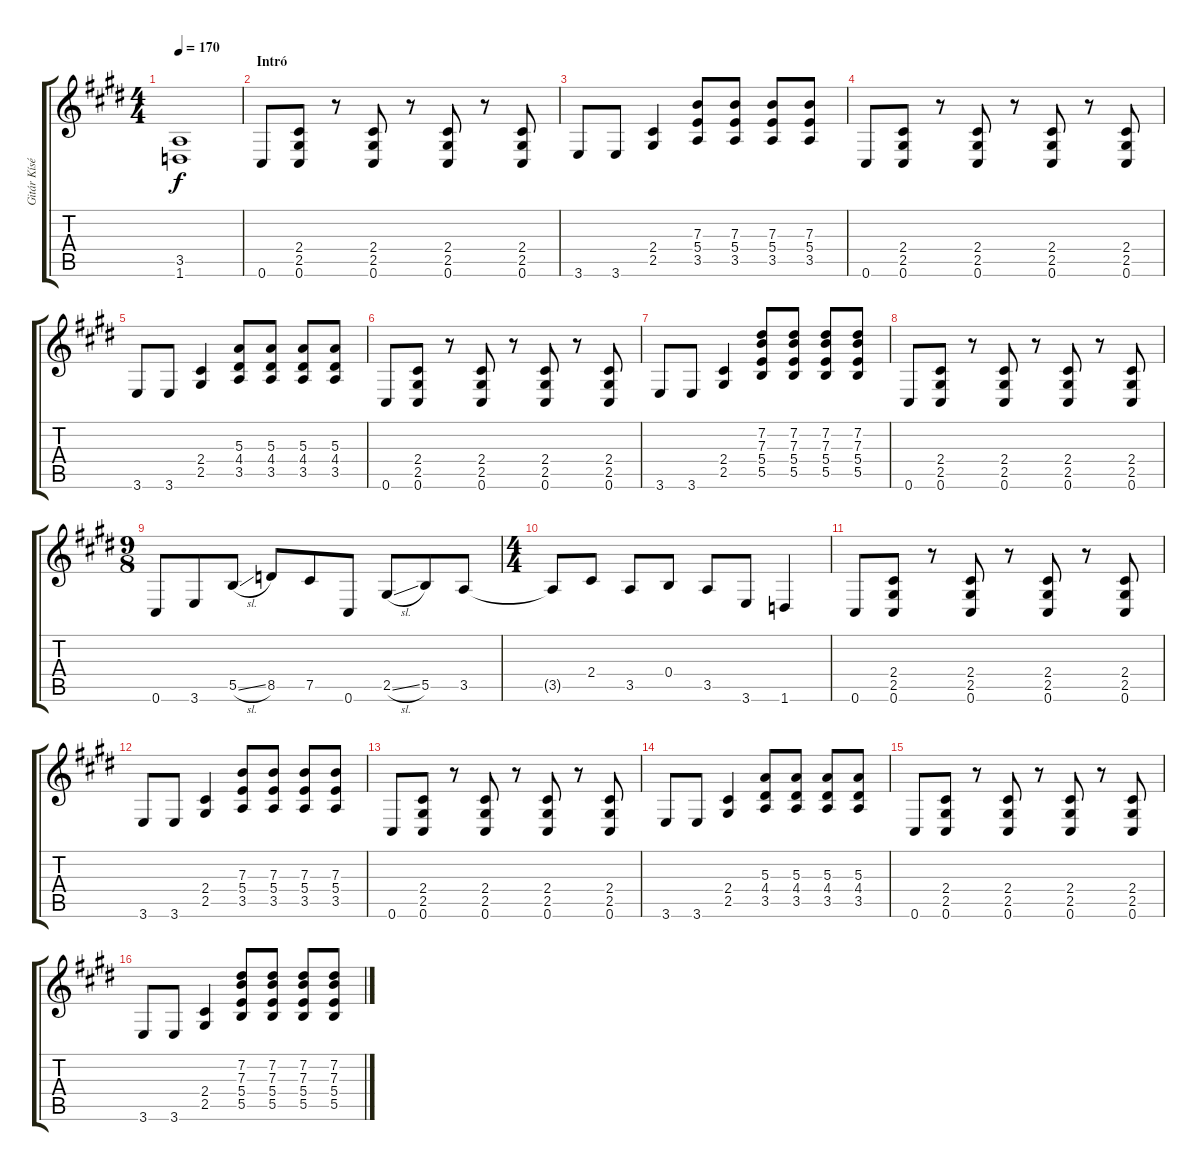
\track ("Gitár Kíséret 2" "Gitár Kísé") {instrument distortionguitar}
\staff {score tabs}
\tuning (Db4 Ab3 E3 B2 Gb2 Db2) {hide}
\ts (4 4)
\tempo 170
\clef g2
\ks c#minor
(3.5{t} 1.6{t}).1{dy f} |
\section ("" "Intró")
0.6.8 (2.4 2.5 0.6).8 r.8 (2.4 2.5 0.6).8 r.8 (2.4 2.5 0.6).8 r.8 (2.4 2.5 0.6).8 |
3.6.8 3.6.8 (2.4 2.5).4 (7.3 5.4 3.5).8 (7.3 5.4 3.5).8 (7.3 5.4 3.5).8 (7.3 5.4 3.5).8 |
0.6.8 (2.4 2.5 0.6).8 r.8 (2.4 2.5 0.6).8 r.8 (2.4 2.5 0.6).8 r.8 (2.4 2.5 0.6).8 |
3.6.8 3.6.8 (2.4 2.5).4 (5.3 4.4 3.5).8 (5.3 4.4 3.5).8 (5.3 4.4 3.5).8 (5.3 4.4 3.5).8 |
0.6.8 (2.4 2.5 0.6).8 r.8 (2.4 2.5 0.6).8 r.8 (2.4 2.5 0.6).8 r.8 (2.4 2.5 0.6).8 |
3.6.8 3.6.8 (2.4 2.5).4 (7.2 7.3 5.4 5.5).8 (7.2 7.3 5.4 5.5).8 (7.2 7.3 5.4 5.5).8 (7.2 7.3 5.4 5.5).8 |
0.6.8 (2.4 2.5 0.6).8 r.8 (2.4 2.5 0.6).8 r.8 (2.4 2.5 0.6).8 r.8 (2.4 2.5 0.6).8 |
\ts (9 8)
0.6.8 3.6.8 5.5{sl}.8 8.5.8 7.5.8 0.6.8 2.5{sl}.8 5.5.8 3.5.8 |
\ts (4 4)
3.5{t}.8 2.4.8 3.5.8 0.4.8 3.5.8 3.6.8 1.6.4 |
0.6.8 (2.4 2.5 0.6).8 r.8 (2.4 2.5 0.6).8 r.8 (2.4 2.5 0.6).8 r.8 (2.4 2.5 0.6).8 |
3.6.8 3.6.8 (2.4 2.5).4 (7.3 5.4 3.5).8 (7.3 5.4 3.5).8 (7.3 5.4 3.5).8 (7.3 5.4 3.5).8 |
0.6.8 (2.4 2.5 0.6).8 r.8 (2.4 2.5 0.6).8 r.8 (2.4 2.5 0.6).8 r.8 (2.4 2.5 0.6).8 |
3.6.8 3.6.8 (2.4 2.5).4 (5.3 4.4 3.5).8 (5.3 4.4 3.5).8 (5.3 4.4 3.5).8 (5.3 4.4 3.5).8 |
0.6.8 (2.4 2.5 0.6).8 r.8 (2.4 2.5 0.6).8 r.8 (2.4 2.5 0.6).8 r.8 (2.4 2.5 0.6).8 |
3.6.8 3.6.8 (2.4 2.5).4 (7.2 7.3 5.4 5.5).8 (7.2 7.3 5.4 5.5).8 (7.2 7.3 5.4 5.5).8 (7.2 7.3 5.4 5.5).8
